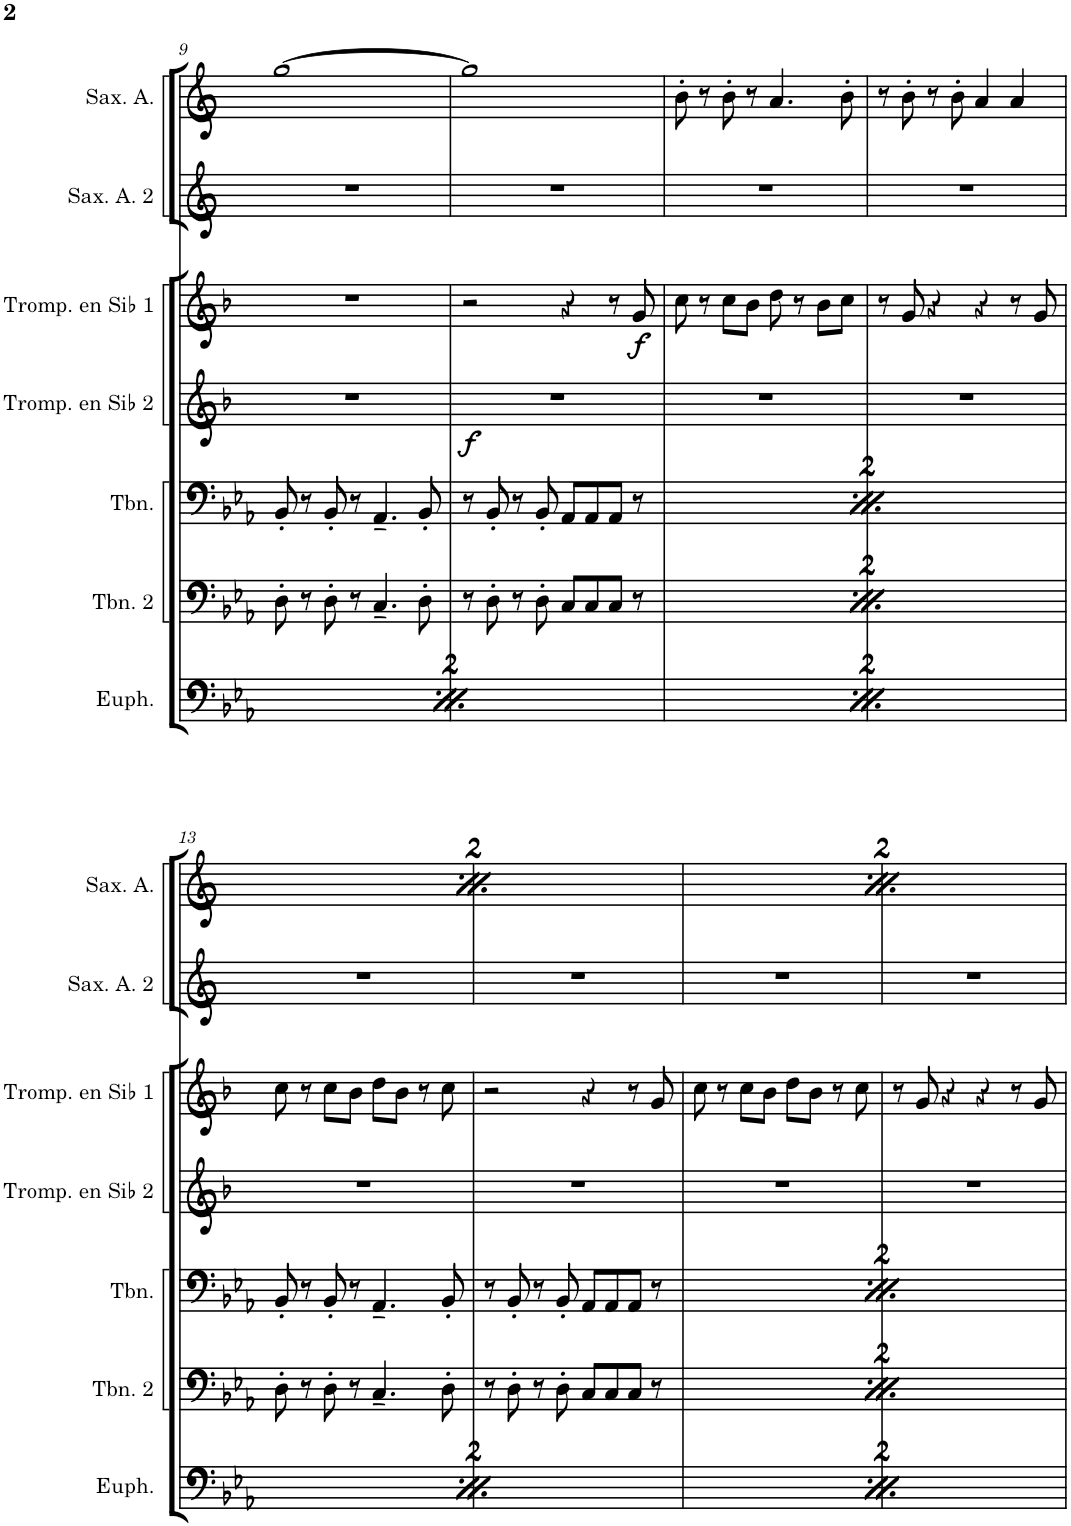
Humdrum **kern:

**kern	**kern	**kern	**kern	**dynam	**kern	**dynam	**kern	**kern
*part7	*part6	*part5	*part4	*part4	*part3	*part3	*part2	*part1
*staff7	*staff6	*staff5	*staff4	*staff4	*staff3	*staff3	*staff2	*staff1
*I"Euphonium	*I"Trombone 2	*I"Trombone	*I"Trompette en Sib 2	*	*I"Trompette en Sib 1	*	*I"Saxophone Alto 2	*I"Saxophone Alto
*I'Euph.	*I'Tbn. 2	*I'Tbn.	*I'Tromp. en Sib 2	*	*I'Tromp. en Sib 1	*	*I'Sax. A. 2	*I'Sax. A.
!!LO:PB:g=z
*clefF4	*clefF4	*clefF4	*clefG2	*	*clefG2	*	*clefG2	*clefG2
*	*	*	*Trd1c2	*	*Trd1c2	*	*Trd5c9	*Trd5c9
*k[b-e-a-]	*k[b-e-a-]	*k[b-e-a-]	*k[b-]	*	*k[b-]	*	*k[]	*k[]
*M4/4	*M4/4	*M4/4	*M4/4	*	*M4/4	*	*M4/4	*M4/4
=9	=9	=9	=9	=9	=9	=9	=9	=9
8BB-/	8D'\	8BB-'/	1r	.	1r	.	1r	[1gg
8r	8r	8r	.	.	.	.	.	.
8r	8D'\	8BB-'/	.	.	.	.	.	.
8BB-/	8r	8r	.	.	.	.	.	.
8F\	4.C~/	4.AA-~/	.	.	.	.	.	.
8r	.	.	.	.	.	.	.	.
8r	.	.	.	.	.	.	.	.
8F\	8D'\	8BB-'/	.	.	.	.	.	.
=10	=10	=10	=10	=10	=10	=10	=10	=10
!	!	!	!	!LO:DY:b	!	!	!	!
8BB-/	8r	8r	1r	f	2r	.	1r	1gg]
8r	8D'\	8BB-'/	.	.	.	.	.	.
8r	8r	8r	.	.	.	.	.	.
8BB-/	8D'\	8BB-'/	.	.	.	.	.	.
8F\	8C/L	8AA-/L	.	.	4r	.	.	.
8r	8C/	8AA-/	.	.	.	.	.	.
8r	8C/J	8AA-/J	.	.	8r	.	.	.
!	!	!	!	!	!	!LO:DY:b	!	!
8F\	8r	8r	.	.	8g/	f	.	.
=11	=11	=11	=11	=11	=11	=11	=11	=11
8BB-/	8D'\	8BB-'/	1r	.	8cc\	.	1r	8b'\
8r	8r	8r	.	.	8r	.	.	8r
8r	8D'\	8BB-'/	.	.	8cc\L	.	.	8b'\
8BB-/	8r	8r	.	.	8b-\J	.	.	8r
8F\	4.C~/	4.AA-~/	.	.	8dd\	.	.	4.a/
8r	.	.	.	.	8r	.	.	.
8r	.	.	.	.	8b-\L	.	.	.
8F\	8D'\	8BB-'/	.	.	8cc\J	.	.	8b'\
=12	=12	=12	=12	=12	=12	=12	=12	=12
8BB-/	8r	8r	1r	.	8r	.	1r	8r
8r	8D'\	8BB-'/	.	.	8g/	.	.	8b'\
8r	8r	8r	.	.	4r	.	.	8r
8BB-/	8D'\	8BB-'/	.	.	.	.	.	8b'\
8F\	8C/L	8AA-/L	.	.	4r	.	.	4a/
8r	8C/	8AA-/	.	.	.	.	.	.
8r	8C/J	8AA-/J	.	.	8r	.	.	4a/
8F\	8r	8r	.	.	8g/	.	.	.
!!LO:LB:g=z
=13	=13	=13	=13	=13	=13	=13	=13	=13
8BB-/	8D'\	8BB-'/	1r	.	8cc\	.	1r	8b'\
8r	8r	8r	.	.	8r	.	.	8r
8r	8D'\	8BB-'/	.	.	8cc\L	.	.	8b'\
8BB-/	8r	8r	.	.	8b-\J	.	.	8r
8F\	4.C~/	4.AA-~/	.	.	8dd\L	.	.	4.a/
8r	.	.	.	.	8b-\J	.	.	.
8r	.	.	.	.	8r	.	.	.
8F\	8D'\	8BB-'/	.	.	8cc\	.	.	8b'\
=14	=14	=14	=14	=14	=14	=14	=14	=14
8BB-/	8r	8r	1r	.	2r	.	1r	8r
8r	8D'\	8BB-'/	.	.	.	.	.	8b'\
8r	8r	8r	.	.	.	.	.	8r
8BB-/	8D'\	8BB-'/	.	.	.	.	.	8b'\
8F\	8C/L	8AA-/L	.	.	4r	.	.	4a/
8r	8C/	8AA-/	.	.	.	.	.	.
8r	8C/J	8AA-/J	.	.	8r	.	.	4a/
8F\	8r	8r	.	.	8g/	.	.	.
=15	=15	=15	=15	=15	=15	=15	=15	=15
8BB-/	8D'\	8BB-'/	1r	.	8cc\	.	1r	8b'\
8r	8r	8r	.	.	8r	.	.	8r
8r	8D'\	8BB-'/	.	.	8cc\L	.	.	8b'\
8BB-/	8r	8r	.	.	8b-\J	.	.	8r
8F\	4.C~/	4.AA-~/	.	.	8dd\L	.	.	4.a/
8r	.	.	.	.	8b-\J	.	.	.
8r	.	.	.	.	8r	.	.	.
8F\	8D'\	8BB-'/	.	.	8cc\	.	.	8b'\
=16	=16	=16	=16	=16	=16	=16	=16	=16
8BB-/	8r	8r	1r	.	8r	.	1r	8r
8r	8D'\	8BB-'/	.	.	8g/	.	.	8b'\
8r	8r	8r	.	.	4r	.	.	8r
8BB-/	8D'\	8BB-'/	.	.	.	.	.	8b'\
8F\	8C/L	8AA-/L	.	.	4r	.	.	4a/
8r	8C/	8AA-/	.	.	.	.	.	.
8r	8C/J	8AA-/J	.	.	8r	.	.	4a/
8F\	8r	8r	.	.	8g/	.	.	.
=	=	=	=	=	=	=	=	=
*-	*-	*-	*-	*-	*-	*-	*-	*-
